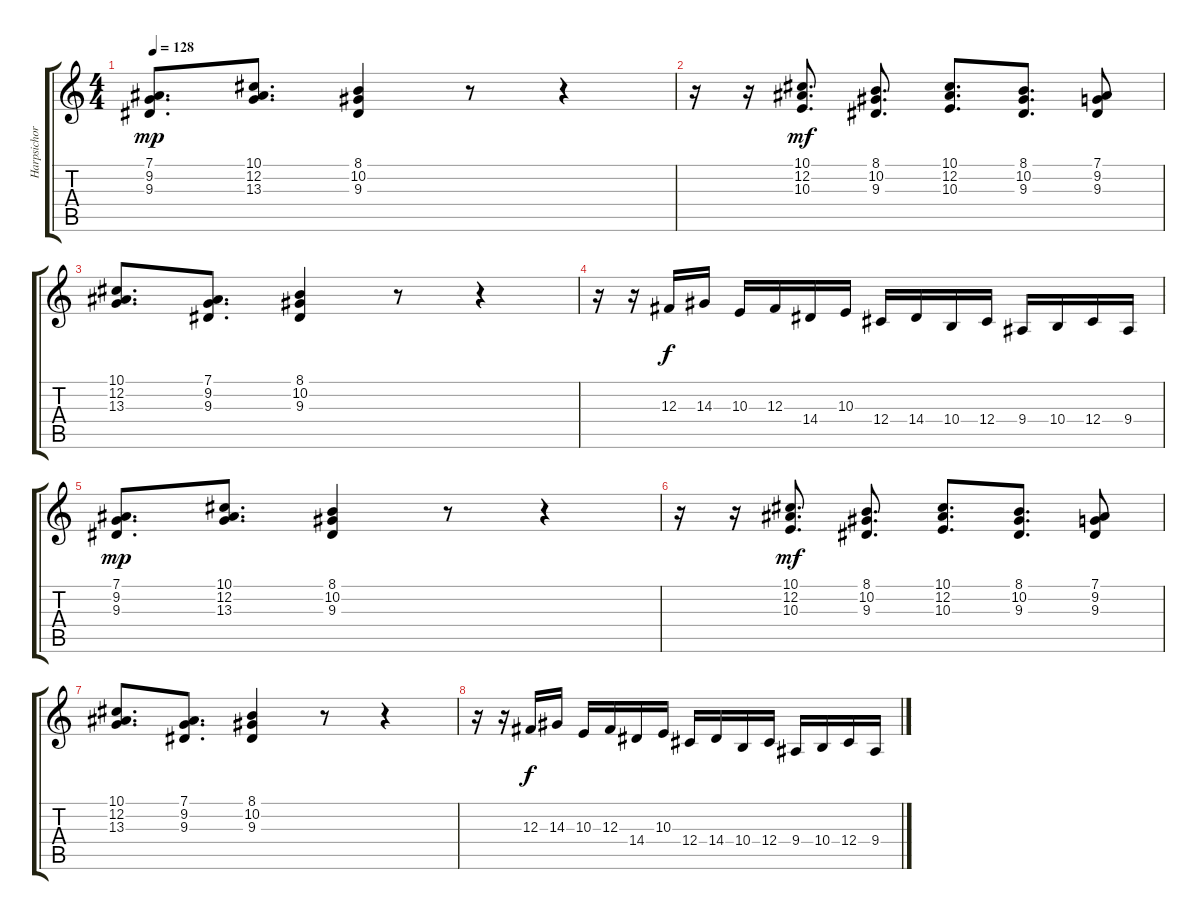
\track ("Harpsichord" "Harpsichor") {instrument harpsichord}
\staff {score tabs}
\tuning (Eb4 Bb3 Gb3 Db3 Ab2 Eb2) {hide}
\ts (4 4)
\tempo 128
\clef g2
\ks c
(7.1 9.2 9.3).8{d dy mp} (10.1 12.2 13.3).8{d} (8.1 10.2 9.3).4 r.8 r.4 |
r.16 r.16 (10.1 12.2 10.3).8{d dy mf} (8.1 10.2 9.3).8{d} (10.1 12.2 10.3).8{d} (8.1 10.2 9.3).8{d} (7.1 9.2 9.3).8 |
(10.1 12.2 13.3).8{d} (7.1 9.2 9.3).8{d} (8.1 10.2 9.3).4 r.8 r.4 |
r.16 r.16 12.3.16{dy f} 14.3.16 10.3.16 12.3.16 14.4.16 10.3.16 12.4.16 14.4.16 10.4.16 12.4.16 9.4.16 10.4.16 12.4.16 9.4.16 |
(7.1 9.2 9.3).8{d dy mp} (10.1 12.2 13.3).8{d} (8.1 10.2 9.3).4 r.8 r.4 |
r.16 r.16 (10.1 12.2 10.3).8{d dy mf} (8.1 10.2 9.3).8{d} (10.1 12.2 10.3).8{d} (8.1 10.2 9.3).8{d} (7.1 9.2 9.3).8 |
(10.1 12.2 13.3).8{d} (7.1 9.2 9.3).8{d} (8.1 10.2 9.3).4 r.8 r.4 |
r.16 r.16 12.3.16{dy f} 14.3.16 10.3.16 12.3.16 14.4.16 10.3.16 12.4.16 14.4.16 10.4.16 12.4.16 9.4.16 10.4.16 12.4.16 9.4.16
